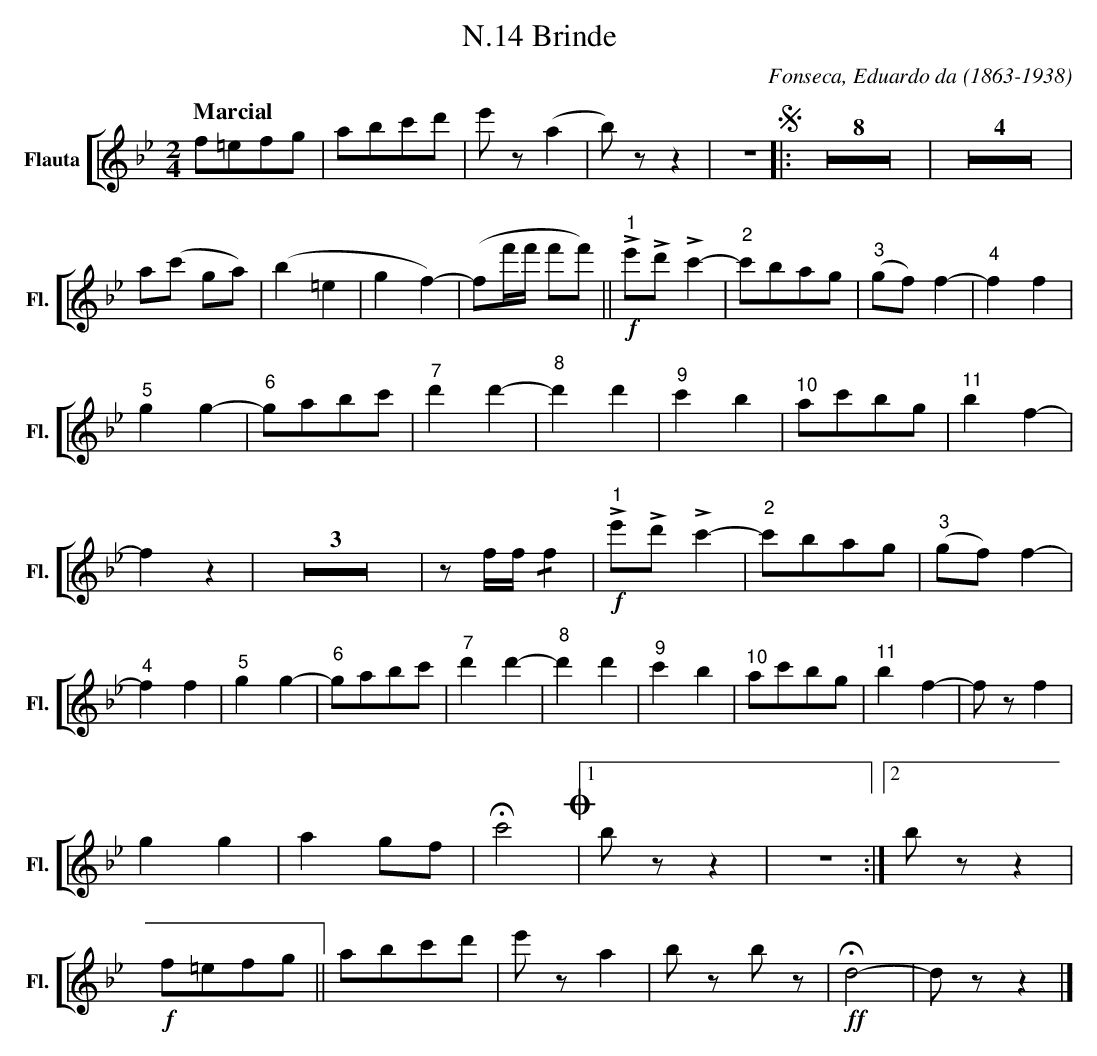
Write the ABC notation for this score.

X:1
T:N.14 Brinde
C:Fonseca, Eduardo da (1863-1938)
M:2/4
L:1/4
K:Bb
V: 1 clef=treble name="Flauta" sname="Fl."
%%staves [ 1 ]
[Q:"Marcial"]
   f/=e/f/g/ | a/b/c'/d'/ | e'/z/ (a|b/)z/ z | z2 !segno! |: Z8 | \
   Z4 | a/(c'/ g/a/) | (b=e| g f-) | (f/f'//f'// f'/f'/) || \
   "^1" !f! !>!e'/!>!d'/ !>!c'- | "^2" c'/b/a/g/ | "^3" (g/f/) f- | "^4" ff | \
   "^5" gg- | "^6" g/a/b/c'/ | "^7" d'd'- | "^8" d'd' | "^9" c'b | "^10" a/c'/b/g/| "^11" bf-|\
   fz| Z3 | z/f//f// !/!f | "^1"!f! !>!e'/!>!d'/ !>!c'- | "^2" c'/b/a/g/ | "^3" (g/f/) f- | "^4" ff | \
   "^5" gg- | "^6" g/a/b/c'/ | "^7" d'd'- | "^8" d'd' | "^9" c'b | "^10" a/c'/b/g/| "^11" bf-| \
   f/z/f|gg|ag/f/|!fermata![c'2] !coda!|[1 b/z/z | z2 :|2 \
   b/z/z | !f!f/=e/f/g/ || \
   a/b/c'/d'/ | e'/z/ a | b/z/ b/z/ | !ff!!fermata!d2- | d/z/ z |] \
